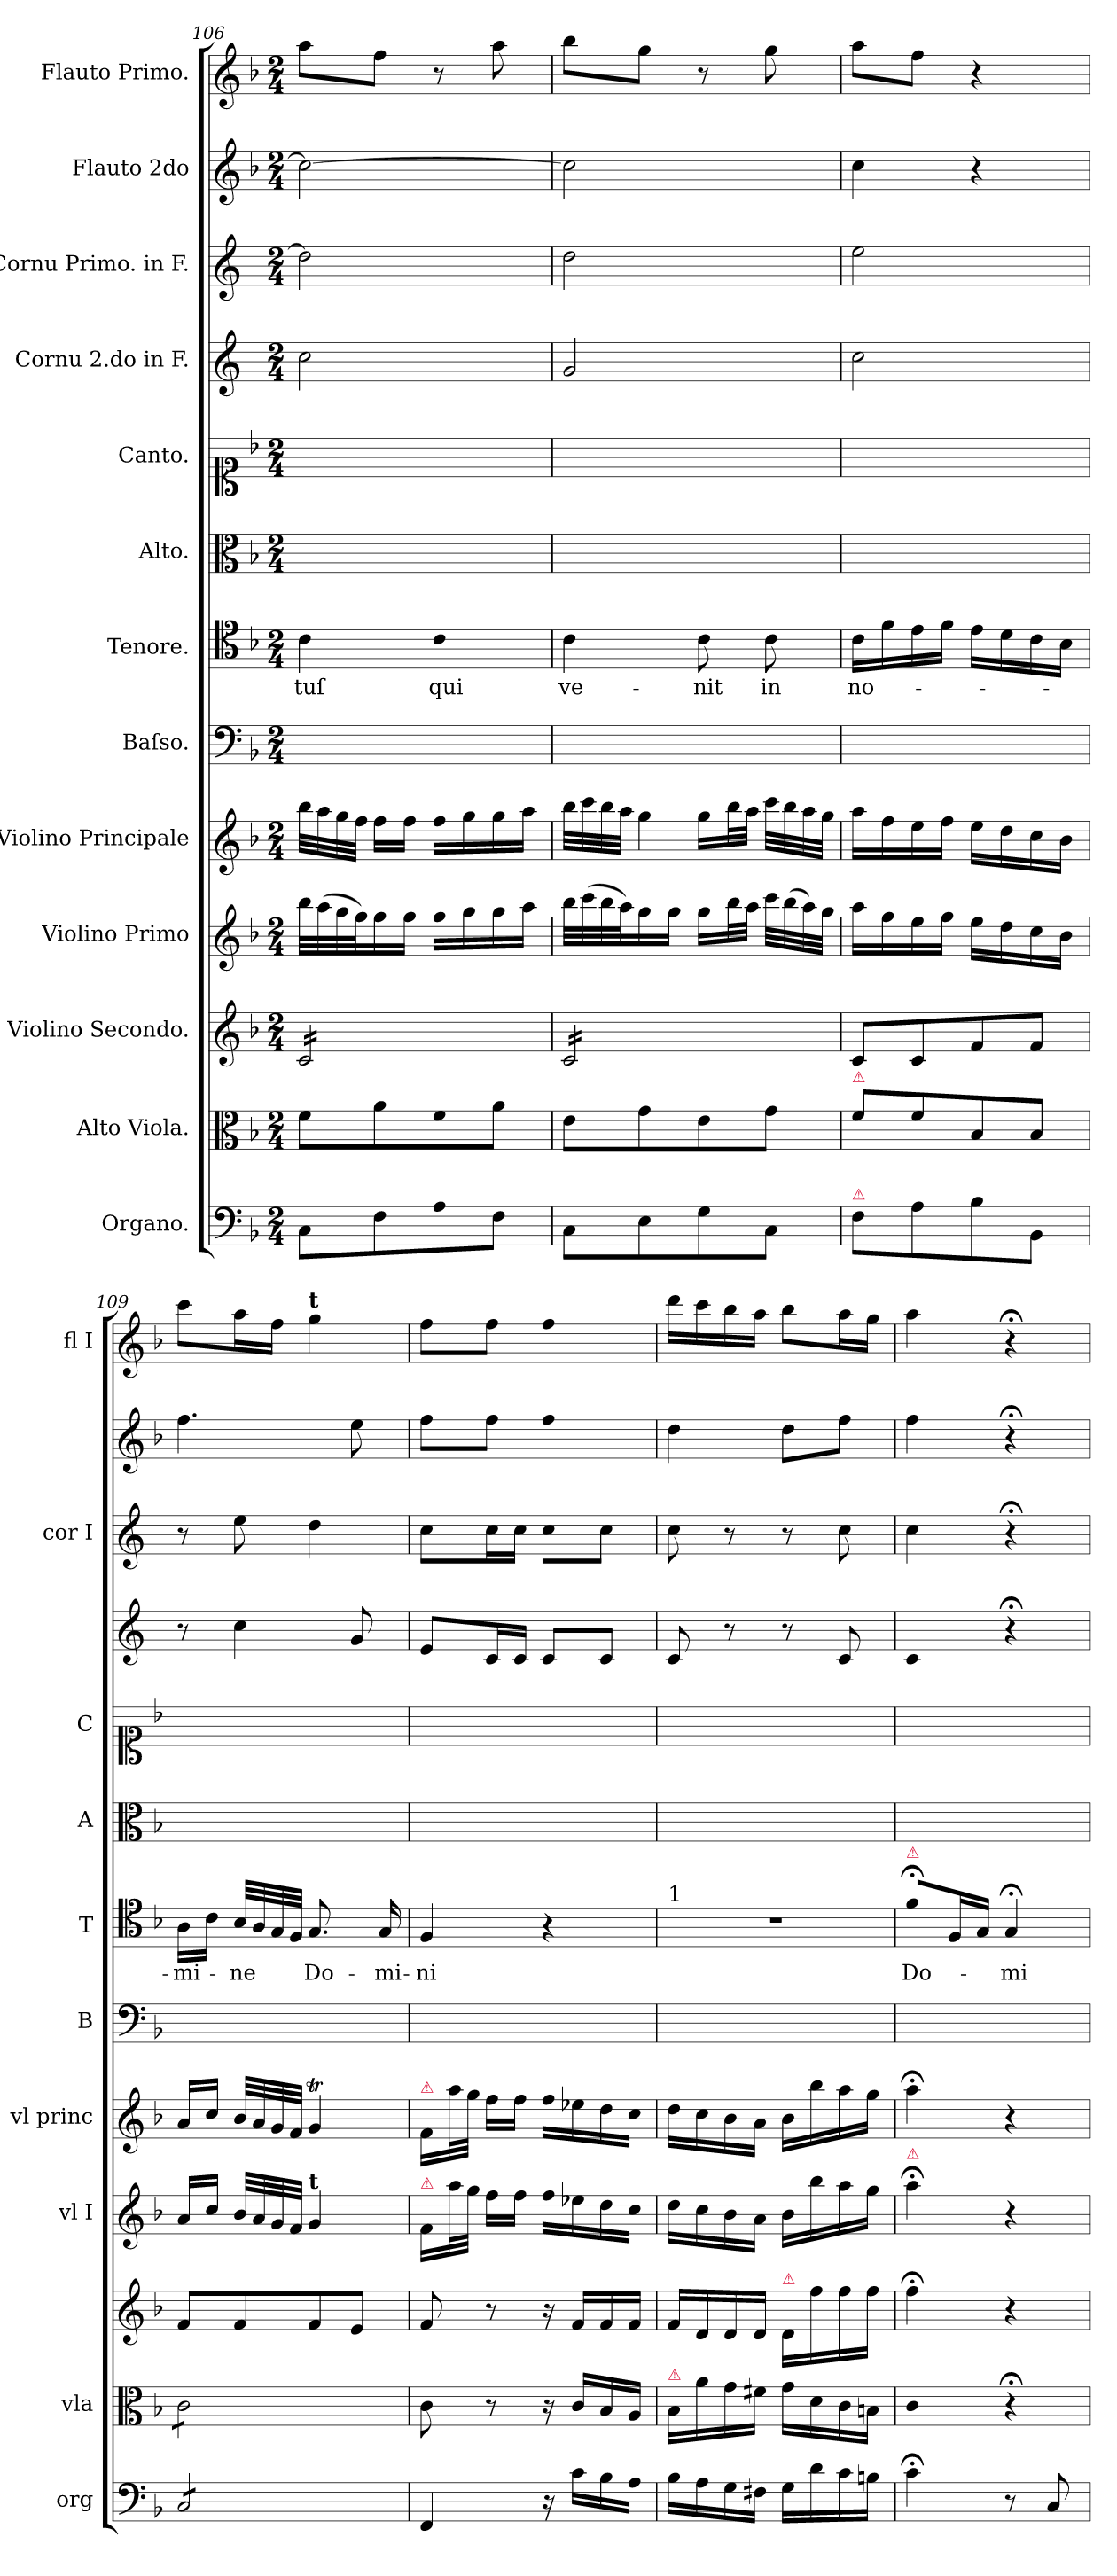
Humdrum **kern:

**kern	**kern	**dynam	**kern	**dynam	**kern	**dynam	**kern	**kern	**kern	**text	**kern	**kern	**kern	**dynam	**kern	**kern	**dynam	**kern
*part13	*part12	*part12	*part11	*part11	*part10	*part10	*part9	*part8	*part7	*part7	*part6	*part5	*part4	*part4	*part3	*part2	*part2	*part1
*staff13	*staff12	*staff12	*staff11	*staff11	*staff10	*staff10	*staff9	*staff8	*staff7	*staff7	*staff6	*staff5	*staff4	*staff4	*staff3	*staff2	*staff2	*staff1
*I"Organo.	*I"Alto Viola.	*	*I"Violino Secondo.	*	*I"Violino Primo	*	*I"Violino Principale	*I"Baſso.	*I"Tenore.	*	*I"Alto.	*I"Canto.	*I"Cornu 2.do in F.	*	*I"Cornu Primo. in F.	*I"Flauto 2do	*	*I"Flauto Primo.
*I'org	*I'vla	*	*	*	*I'vl I	*	*I'vl princ	*I'B	*I'T	*	*I'A	*I'C	*	*	*I'cor I	*	*	*I'fl I
*clefF4	*clefC3	*	*clefG2	*	*clefG2	*	*clefG2	*clefF4	*clefC4	*	*clefC3	*clefC1	*clefG2	*	*clefG2	*clefG2	*	*clefG2
*	*	*	*	*	*	*	*	*	*	*	*	*	*ITrd4c7	*	*ITrd4c7	*	*	*
*k[b-]	*k[b-]	*	*k[b-]	*	*k[b-]	*	*k[b-]	*k[b-]	*k[b-]	*	*k[b-]	*k[b-]	*k[b-]	*	*k[b-]	*k[b-]	*	*k[b-]
*F:	*F:	*	*F:	*	*F:	*	*F:	*F:	*F:	*	*F:	*F:	*F:	*	*F:	*F:	*	*F:
*M2/4	*M2/4	*	*M2/4	*	*M2/4	*	*M2/4	*M2/4	*M2/4	*	*M2/4	*M2/4	*M2/4	*	*M2/4	*M2/4	*	*M2/4
=106	=106	=106	=106	=106	=106	=106	=106	=106	=106	=106	=106	=106	=106	=106	=106	=106	=106	=106
*	*	*	*tremolo	*	*	*	*	*	*	*	*	*	*	*	*	*	*	*
8C\L	8f\L	.	16c/LL	.	32bb-\LLL	.	32bb-\LLL	2ryy	4c\	-tuſ	2ryy	2ryy	2f\	.	2g\]	2cc\_	.	8aa\L
.	.	.	.	.	(32aa\	.	32aa\	.	.	.	.	.	.	.	.	.	.	.
.	.	.	16c/	.	32gg\	.	32gg\	.	.	.	.	.	.	.	.	.	.	.
.	.	.	.	.	32ff\J)	.	32ff\JJJ	.	.	.	.	.	.	.	.	.	.	.
8F\	8a\	.	16c/	.	16ff\	.	16ff\LL	.	.	.	.	.	.	.	.	.	.	8ff\J
.	.	.	16c/	.	16ff\JJ	.	16ff\JJ	.	.	.	.	.	.	.	.	.	.	.
8A\	8f\	.	16c/	.	16ff\LL	.	16ff\LL	.	4c\	qui	.	.	.	.	.	.	.	8r
.	.	.	16c/	.	16gg\	.	16gg\	.	.	.	.	.	.	.	.	.	.	.
8F\J	8a\J	.	16c/	.	16gg\	.	16gg\	.	.	.	.	.	.	.	.	.	.	8aa\
.	.	.	16c/JJ	.	16aa\JJ	.	16aa\JJ	.	.	.	.	.	.	.	.	.	.	.
=107	=107	=107	=107	=107	=107	=107	=107	=107	=107	=107	=107	=107	=107	=107	=107	=107	=107	=107
8C\L	8e\L	.	16c/LL	.	32bb-\LLL	.	32bb-\LLL	2ryy	4c\	ve-	2ryy	2ryy	2c/	.	2g\	2cc\]	.	8bb-\L
.	.	.	.	.	(32ccc\	.	32ccc\	.	.	.	.	.	.	.	.	.	.	.
.	.	.	16c/	.	32bb-\	.	32bb-\	.	.	.	.	.	.	.	.	.	.	.
.	.	.	.	.	32aa\J)	.	32aa\JJJ	.	.	.	.	.	.	.	.	.	.	.
!	!	!	!	!	!	!	!LO:N:vis=4	!	!	!	!	!	!	!	!	!	!	!
8E\	8g\	.	16c/	.	16gg\	.	8gg\	.	.	.	.	.	.	.	.	.	.	8gg\J
.	.	.	16c/	.	16gg\JJ	.	.	.	.	.	.	.	.	.	.	.	.	.
8G\	8e\	.	16c/	.	16gg\LL	.	16gg\LL	.	8c\	-nit	.	.	.	.	.	.	.	8r
.	.	.	16c/	.	32bb-\L	.	32bb-\L	.	.	.	.	.	.	.	.	.	.	.
.	.	.	.	.	32aa\JJJ	.	32aa\JJJ	.	.	.	.	.	.	.	.	.	.	.
8C\J	8g\J	.	16c/	.	32ccc\LLL	.	32ccc\LLL	.	8c\	in	.	.	.	.	.	.	.	8gg\
.	.	.	.	.	(32bb-\	.	32bb-\	.	.	.	.	.	.	.	.	.	.	.
.	.	.	16c/JJ	.	32aa\)	.	32aa\	.	.	.	.	.	.	.	.	.	.	.
*	*	*	*Xtremolo	*	*	*	*	*	*	*	*	*	*	*	*	*	*	*
.	.	.	.	.	32gg\JJJ	.	32gg\JJJ	.	.	.	.	.	.	.	.	.	.	.
=108	=108	=108	=108	=108	=108	=108	=108	=108	=108	=108	=108	=108	=108	=108	=108	=108	=108	=108
!	!LO:TX:a:color=crimson:t=⚠	!	!	!	!	!	!	!	!	!	!	!	!	!	!	!	!	!
!LO:TX:a:color=crimson:t=⚠	!	!	!	!	!	!	!	!	!	!	!	!	!	!	!	!	!	!
8F\L	8f\L	.	8c/L	.	16aa\LL	.	16aa\LL	2ryy	16c\LL	no-	2ryy	2ryy	2f\	.	2a\	4cc\	.	8aa\L
.	.	.	.	.	16ff\	.	16ff\	.	16f\	.	.	.	.	.	.	.	.	.
8A\	8f\	.	8c/	.	16ee\	.	16ee\	.	16e\	.	.	.	.	.	.	.	.	8ff\J
.	.	.	.	.	16ff\JJ	.	16ff\JJ	.	16f\JJ	.	.	.	.	.	.	.	.	.
8B-\	8B-/	.	8f/	.	16ee\LL	.	16ee\LL	.	16e\LL	.	.	.	.	.	.	4r	.	4r
.	.	.	.	.	16dd\	.	16dd\	.	16d\	.	.	.	.	.	.	.	.	.
8BB-/J	8B-/J	.	8f/J	.	16cc\	.	16cc\	.	16c\	.	.	.	.	.	.	.	.	.
.	.	.	.	.	16b-\JJ	.	16b-\JJ	.	16B-\JJ	.	.	.	.	.	.	.	.	.
=109	=109	=109	=109	=109	=109	=109	=109	=109	=109	=109	=109	=109	=109	=109	=109	=109	=109	=109
*tremolo	*	*	*	*	*	*	*	*	*	*	*	*	*	*	*	*	*	*
*	*tremolo	*	*	*	*	*	*	*	*	*	*	*	*	*	*	*	*	*
8C/L	8c\L	.	8f/L	.	16a/LL	.	16a/LL	2ryy	16A\LL	-mi-	2ryy	2ryy	8r	.	8r	4.ff\	.	8ccc\L
.	.	.	.	.	16cc/JJ	.	16cc/JJ	.	16c\JJ	.	.	.	.	.	.	.	.	.
8C/	8c\	.	8f/	.	32b-/LLL	.	32b-/LLL	.	32B-/LLL	-ne	.	.	4f\	.	8a\	.	.	16aa\L
.	.	.	.	.	32a/	.	32a/	.	32A/	.	.	.	.	.	.	.	.	.
.	.	.	.	.	32g/	.	32g/	.	32G/	.	.	.	.	.	.	.	.	16ff\JJ
.	.	.	.	.	32f/JJJ	.	32f/JJJ	.	32F/JJJ	.	.	.	.	.	.	.	.	.
!	!	!	!	!	!	!	!	!	!	!	!	!	!	!	!	!	!	!LO:TX:a:B:t=t
!	!	!	!	!	!LO:TX:a:B:t=t	!	!	!	!	!	!	!	!	!	!	!	!	!
8C/	8c\	.	8f/	.	4g/	.	4gT/	.	8.G/	Do-	.	.	.	.	4g\	.	.	4gg\
8C/J	8c\J	.	8e/J	.	.	.	.	.	.	.	.	.	8c/	.	.	8ee\	.	.
*	*Xtremolo	*	*	*	*	*	*	*	*	*	*	*	*	*	*	*	*	*
*Xtremolo	*	*	*	*	*	*	*	*	*	*	*	*	*	*	*	*	*	*
.	.	.	.	.	.	.	.	.	16G/	-mi-	.	.	.	.	.	.	.	.
=110	=110	=110	=110	=110	=110	=110	=110	=110	=110	=110	=110	=110	=110	=110	=110	=110	=110	=110
!	!	!	!	!	!	!	!LO:TX:a:color=crimson:t=⚠	!	!	!	!	!	!	!	!	!	!	!
!	!	!	!	!	!LO:TX:a:color=crimson:t=⚠	!	!	!	!	!	!	!	!	!	!	!	!	!
!	!	!	!	!	!	!LO:DY:a	!	!	!	!	!	!	!	!LO:DY:a	!	!	!	!
4FF/	8c\	.	8f/	.	16f/LL	fortiſm	16f/LL	2ryy	4F/	-ni	2ryy	2ryy	8A/L	for.	8f\L	8ff\L	.	8ff\L
.	.	.	.	.	32aa\L	.	32aa\L	.	.	.	.	.	.	.	.	.	.	.
.	.	.	.	.	32gg\JJJ	.	32gg\JJJ	.	.	.	.	.	.	.	.	.	.	.
!	!	!	!	!	!	!	!	!	!	!	!	!	!	!	!	!	!LO:DY:b	!
.	8r	.	8r	.	16ff\LL	.	16ff\LL	.	.	.	.	.	16F/L	.	16f\L	8ff\J	for.	8ff\J
.	.	.	.	.	16ff\JJ	.	16ff\JJ	.	.	.	.	.	16F/JJ	.	16f\JJ	.	.	.
16r	16r	.	16r	.	16ff\LL	.	16ff\LL	.	4r	.	.	.	8F/L	.	8f\L	4ff\	.	4ff\
!	!	!LO:DY:b	!	!LO:DY:a	!	!	!	!	!	!	!	!	!	!	!	!	!	!
16c\LL	16c/LL	for.	16f/LL	for.	16ee-X\	.	16ee-X\	.	.	.	.	.	.	.	.	.	.	.
16B-\	16B-/	.	16f/	.	16dd\	.	16dd\	.	.	.	.	.	8F/J	.	8f\J	.	.	.
16A\JJ	16A/JJ	.	16f/JJ	.	16cc\JJ	.	16cc\JJ	.	.	.	.	.	.	.	.	.	.	.
=111	=111	=111	=111	=111	=111	=111	=111	=111	=111	=111	=111	=111	=111	=111	=111	=111	=111	=111
!	!	!	!	!	!	!	!	!	!LO:TX:a:t=1	!	!	!	!	!	!	!	!	!
!	!LO:TX:a:color=crimson:t=⚠	!	!	!	!	!	!	!	!	!	!	!	!	!	!	!	!	!
16B-\LL	16B-/LL	.	16f/LL	.	16dd\LL	.	16dd\LL	2ryy	2r	.	2ryy	2ryy	8F/	.	8f\	4dd\	.	16ddd\LL
16A\	16a\	.	16d/	.	16cc\	.	16cc\	.	.	.	.	.	.	.	.	.	.	16ccc\
16G\	16g\	.	16d/	.	16b-\	.	16b-\	.	.	.	.	.	8r	.	8r	.	.	16bb-\
16F#X\JJ	16f#X\JJ	.	16d/JJ	.	16a\JJ	.	16a\JJ	.	.	.	.	.	.	.	.	.	.	16aa\JJ
!	!	!	!LO:TX:a:color=crimson:t=⚠	!	!	!	!	!	!	!	!	!	!	!	!	!	!	!
16G\LL	16g\LL	.	16d/LL	.	16b-\LL	.	16b-\LL	.	.	.	.	.	8r	.	8r	8dd\L	.	8bb-\L
16d\	16d\	.	16ff\	.	16bb-\	.	16bb-\	.	.	.	.	.	.	.	.	.	.	.
16c\	16c\	.	16ff\	.	16aa\	.	16aa\	.	.	.	.	.	8F/	.	8f\	8ff\J	.	16aa\L
16Bn\JJ	16Bn\JJ	.	16ff\JJ	.	16gg\JJ	.	16gg\JJ	.	.	.	.	.	.	.	.	.	.	16gg\JJ
=112	=112	=112	=112	=112	=112	=112	=112	=112	=112	=112	=112	=112	=112	=112	=112	=112	=112	=112
!	!	!	!	!	!	!	!	!	!LO:TX:a:color=crimson:t=⚠	!	!	!	!	!	!	!	!	!
!	!	!	!	!	!LO:TX:a:color=crimson:t=⚠	!	!	!	!	!	!	!	!	!	!	!	!	!
4c;<\	4c/	.	4ff;<\	.	4aa;<\	.	4aa;<;\	2ryy	8f;<\L	Do-	2ryy	2ryy	4F/	.	4f\	4ff\	.	4aa\
.	.	.	.	.	.	.	.	.	16F/L	.	.	.	.	.	.	.	.	.
.	.	.	.	.	.	.	.	.	16G/JJ	.	.	.	.	.	.	.	.	.
8r	4r;<	.	4r	.	4r	.	4r	.	4G;</	-mi-	.	.	4r;<	.	4r;<	4r;<	.	4r;<
8C/	.	.	.	.	.	.	.	.	.	.	.	.	.	.	.	.	.	.
=	=	=	=	=	=	=	=	=	=	=	=	=	=	=	=	=	=	=
*-	*-	*-	*-	*-	*-	*-	*-	*-	*-	*-	*-	*-	*-	*-	*-	*-	*-	*-
